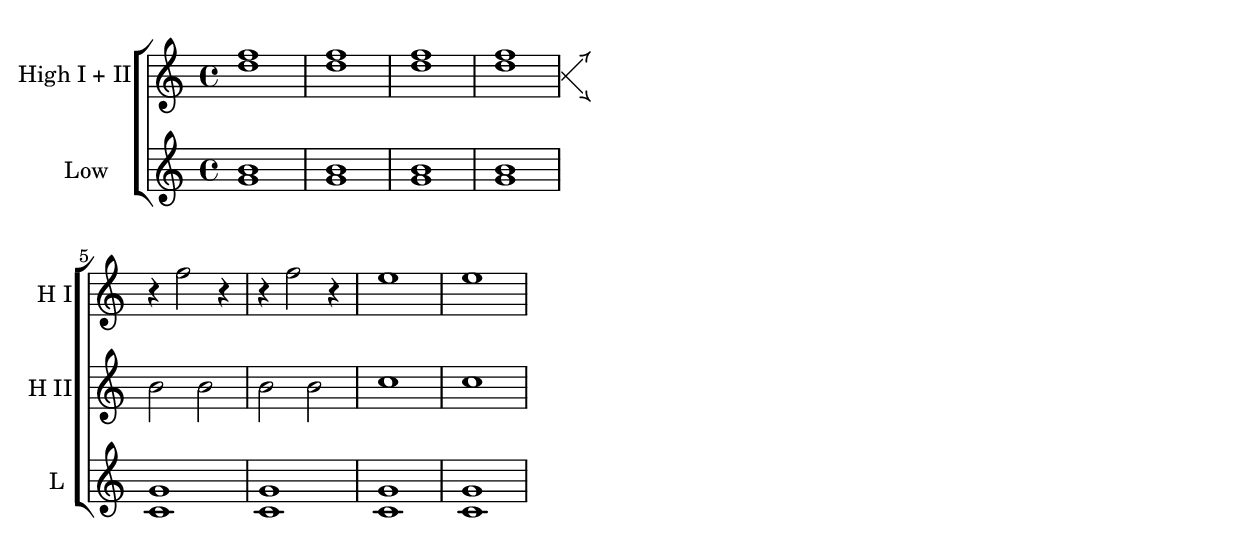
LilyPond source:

%% DO NOT EDIT this file manually; it is automatically
%% generated from LSR http://lsr.dsi.unimi.it
%% Make any changes in LSR itself, or in Documentation/snippets/new/ ,
%% and then run scripts/auxiliar/makelsr.py
%%
%% This file is in the public domain.
\version "2.17.6"

\header {
  lsrtags = "staff-notation, symbols-and-glyphs, vocal-music"

  texidoc = "
This snippet defines the @code{\\splitStaffBarLine} command, which adds
arrows in north-east and south-east directions at a bar line, to denote
that several voices sharing a staff will each continue on a staff of
their own in the next system.

"
  doctitle = "Adding indicators to staves which get split after a break"
} % begin verbatim

#(define-markup-command (arrow-at-angle layout props angle-deg length fill)
   (number? number? boolean?)
   (let* (
          ;; PI-OVER-180 and degrees->radians are taken from flag-styles.scm
          (PI-OVER-180 (/ (atan 1 1) 45))
          (degrees->radians (lambda (degrees) (* degrees PI-OVER-180)))
          (angle-rad (degrees->radians angle-deg))
          (target-x (* length (cos angle-rad)))
          (target-y (* length (sin angle-rad))))
     (interpret-markup layout props
                       (markup
                        #:translate (cons (/ target-x 2) (/ target-y 2))
                        #:rotate angle-deg
                        #:translate (cons (/ length -2) 0)
                        #:concat (#:draw-line (cons length 0)
                                              #:arrow-head X RIGHT fill)))))

splitStaffBarLineMarkup = \markup \with-dimensions #'(0 . 0) #'(0 . 0) {
  \combine
    \arrow-at-angle #45 #(sqrt 8) ##f
    \arrow-at-angle #-45 #(sqrt 8) ##f
}

splitStaffBarLine = {
  \once \override Staff.BarLine.stencil =
    #(lambda (grob)
       (ly:stencil-combine-at-edge
        (ly:bar-line::print grob)
        X RIGHT
        (grob-interpret-markup grob splitStaffBarLineMarkup)
        0))
  \break
}

\paper {
  ragged-right = ##t
  short-indent = 5\mm
}

\score {
  <<
    \new ChoirStaff <<
      \new Staff \with { instrumentName = #"High I + II" } {
        <<
          \repeat unfold 4 f''1
          \\
          \repeat unfold 4 d''1
        >>
        \splitStaffBarLine
      }
      \new Staff \with { instrumentName = #"Low" } {
        <<
          \repeat unfold 4 b'1
          \\
          \repeat unfold 4 g'1
        >>
      }

      \new Staff \with { shortInstrumentName = #"H I" } {
        R1*4
        \repeat unfold 2 { r4 f''2 r4 } \repeat unfold 2 e''1
      }
      \new Staff \with { shortInstrumentName = #"H II" } {
        R1*4
        \repeat unfold 4 b'2 \repeat unfold 2 c''1
      }
      \new Staff \with { shortInstrumentName = #"L" } {
        R1*4
        <<
          \repeat unfold 4 g'1
          \\
          \repeat unfold 4 c'1
        >>
      }
    >>
  >>
  \layout {
    \context {
      \Staff \RemoveEmptyStaves
      \override VerticalAxisGroup.remove-first = ##t
    }
  }
}
